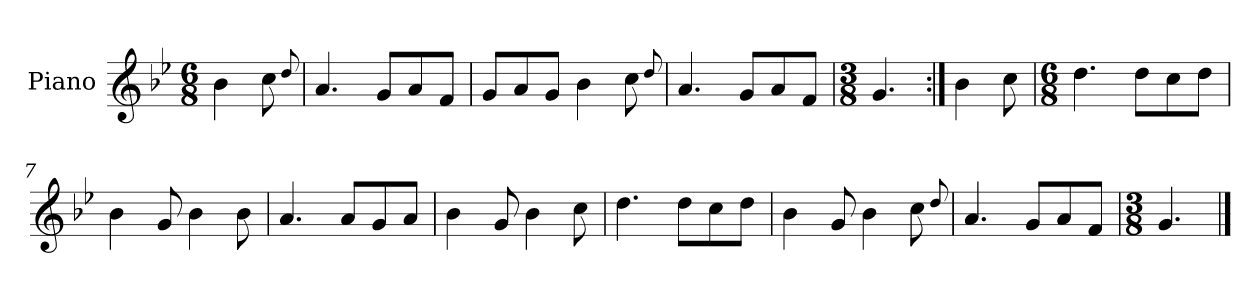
**kern
*part1
*staff1
*I"Piano
*I'Pno.
*clefG2
*k[b-e-]
*M6/8
=
4b-\
8cc\
8qqdd/
=1
4.a/
8g/L
8a/
8f/J
=2
8g/L
8a/
8g/J
4b-\
8cc\
8qqdd/
=3
4.a/
8g/L
8a/
8f/J
=4
*M3/8
4.g/
=5:|!
4b-\
8cc\
=6
*M6/8
4.dd\
8dd\L
8cc\
8dd\J
=7
4b-\
8g/
4b-\
8b-\
!!LO:LB:g=z
=8
4.a/
8a/L
8g/
8a/J
=9
4b-\
8g/
4b-\
8cc\
=10
4.dd\
8dd\L
8cc\
8dd\J
=11
4b-\
8g/
4b-\
8cc\
8qqdd/
=12
4.a/
8g/L
8a/
8f/J
=13
*M3/8
4.g/
==
*-
